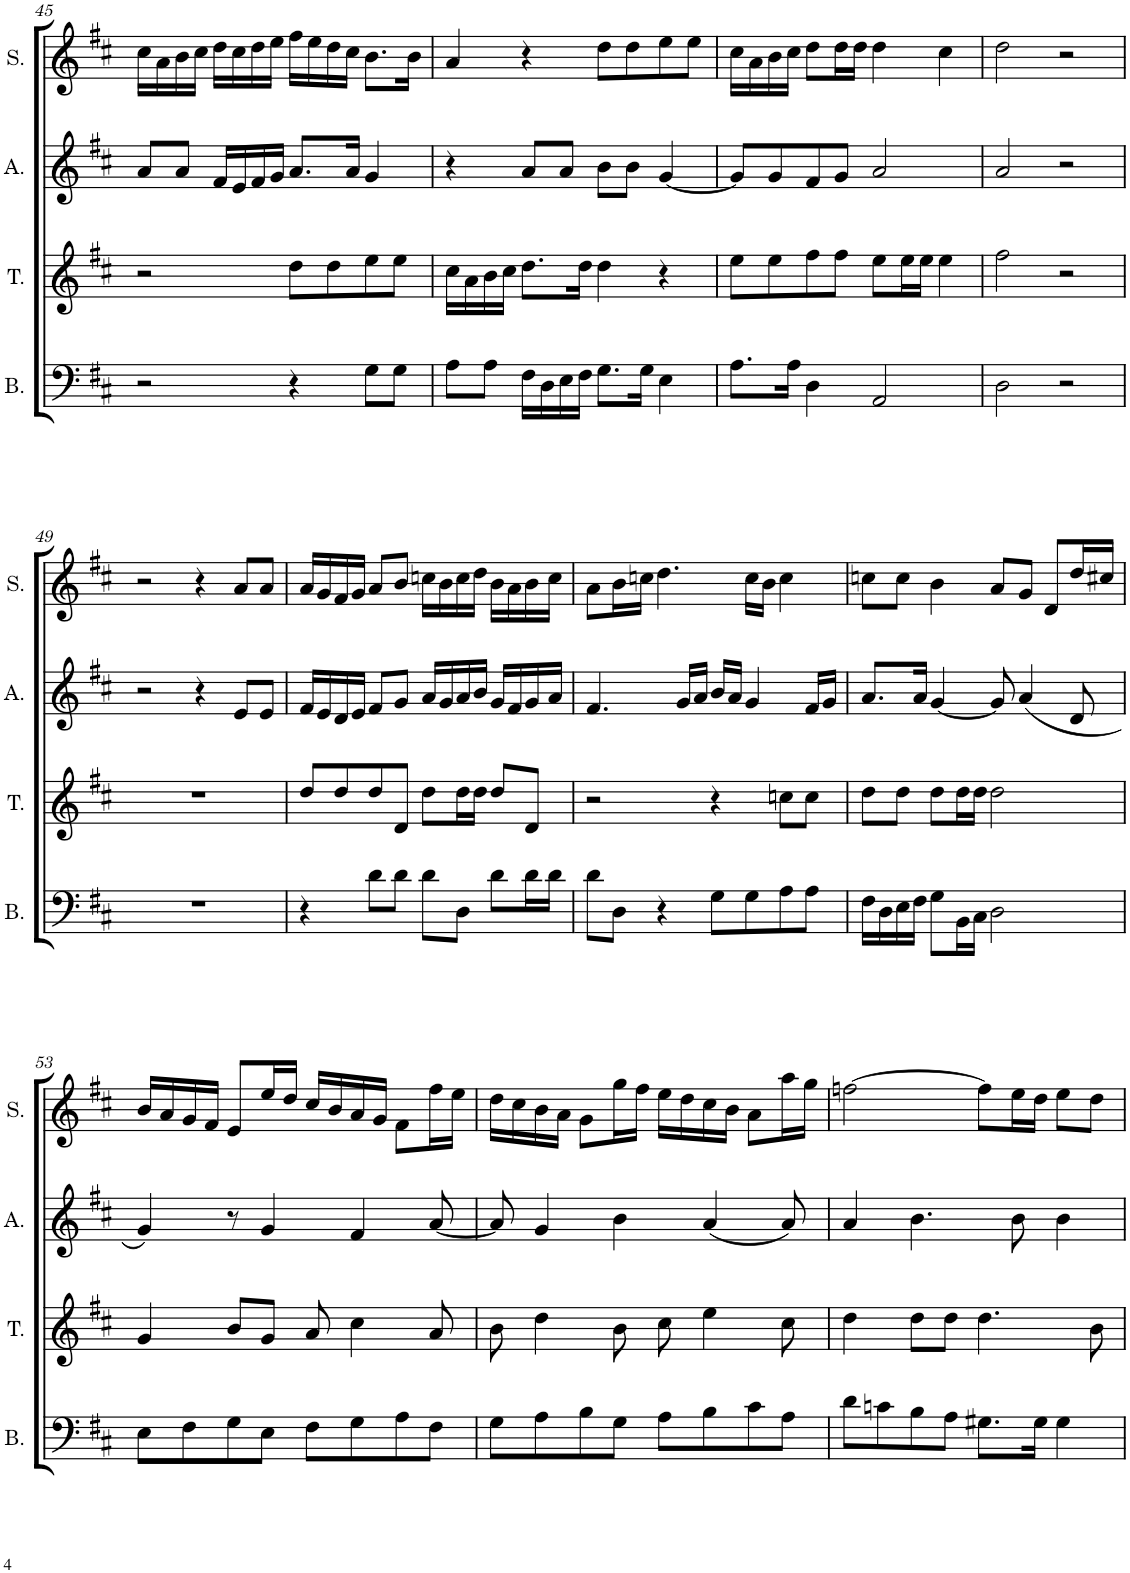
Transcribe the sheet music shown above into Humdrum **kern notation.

**kern	**kern	**kern	**kern
*part4	*part3	*part2	*part1
*staff4	*staff3	*staff2	*staff1
*I"Basse	*I"Ténor	*I"Alto	*I"Soprano
*I'B.	*I'T.	*I'A.	*I'S.
!!LO:PB:g=z
*clefF4	*clefG2	*clefG2	*clefG2
*k[f#c#]	*k[f#c#]	*k[f#c#]	*k[f#c#]
*M4/4	*M4/4	*M4/4	*M4/4
*met(c)	*met(c)	*met(c)	*met(c)
=45	=45	=45	=45
2r	2r	8a/L	16cc#\LL
.	.	.	16a\
.	.	8a/J	16b\
.	.	.	16cc#\JJ
.	.	16f#/LL	16dd\LL
.	.	16e/	16cc#\
.	.	16f#/	16dd\
.	.	16g/JJ	16ee\JJ
4r	8dd\L	8.a/L	16ff#\LL
.	.	.	16ee\
.	8dd\	.	16dd\
.	.	16a/Jk	16cc#\JJ
8G\L	8ee\	4g/	8.b\L
8G\J	8ee\J	.	.
.	.	.	16b\Jk
=46	=46	=46	=46
8A\L	16cc#\LL	4r	4a/
.	16a\	.	.
8A\J	16b\	.	.
.	16cc#\JJ	.	.
16F#\LL	8.dd\L	8a/L	4r
16D\	.	.	.
16E\	.	8a/J	.
16F#\JJ	16dd\Jk	.	.
8.G\L	4dd\	8b\L	8dd\L
.	.	8b\J	8dd\
16G\Jk	.	.	.
4E\	4r	[4g/	8ee\
.	.	.	8ee\J
=47	=47	=47	=47
8.A\L	8ee\L	8g/L]	16cc#\LL
.	.	.	16a\
.	8ee\	8g/	16b\
16A\Jk	.	.	16cc#\JJ
4D\	8ff#\	8f#/	8dd\L
.	8ff#\J	8g/J	16dd\L
.	.	.	16dd\JJ
2AA/	8ee\L	2a/	4dd\
.	16ee\L	.	.
.	16ee\JJ	.	.
.	4ee\	.	4cc#\
=48	=48	=48	=48
2D\	2ff#\	2a/	2dd\
2r	2r	2r	2r
!!LO:LB:g=z
=49	=49	=49	=49
1r	1r	2r	2r
.	.	4r	4r
.	.	8e/L	8a/L
.	.	8e/J	8a/J
=50	=50	=50	=50
4r	8dd/L	16f#/LL	16a/LL
.	.	16e/	16g/
.	8dd/	16d/	16f#/
.	.	16e/JJ	16g/JJ
8d\L	8dd/	8f#/L	8a/L
8d\J	8d/J	8g/J	8b/J
8d\L	8dd\L	16a/LL	16ccn\LL
.	.	16g/	16b\
8D\J	16dd\L	16a/	16cc\
.	16dd\JJ	16b/JJ	16dd\JJ
8d\L	8dd/L	16g/LL	16b\LL
.	.	16f#/	16a\
16d\L	8d/J	16g/	16b\
16d\JJ	.	16a/JJ	16cc\JJ
=51	=51	=51	=51
8d\L	2r	4.f#/	8a\L
8D\J	.	.	16b\L
.	.	.	16ccn\JJ
4r	.	.	4.dd\
.	.	16g/LL	.
.	.	16a/JJ	.
8G\L	4r	16b/LL	.
.	.	16a/JJ	.
8G\	.	4g/	16cc\LL
.	.	.	16b\JJ
8A\	8ccn\L	.	4cc\
8A\J	8cc\J	16f#/LL	.
.	.	16g/JJ	.
=52	=52	=52	=52
16F#\LL	8dd\L	8.a/L	8ccn\L
16D\	.	.	.
16E\	8dd\J	.	8cc\J
16F#\JJ	.	16a/Jk	.
8G\L	8dd\L	[4g/	4b\
16BB\L	16dd\L	.	.
16C#\JJ	16dd\JJ	.	.
2D\	2dd\	8g/]	8a/L
.	.	(4a/	8g/J
.	.	.	8d/L
.	.	8d/	16dd/L
.	.	.	16cc#X/JJ
!!LO:LB:g=z
=53	=53	=53	=53
8E\L	4g/	4g/)	16b/LL
.	.	.	16a/
8F#\	.	.	16g/
.	.	.	16f#/JJ
8G\	8b/L	8r	8e/L
8E\J	8g/J	4g/	16ee/L
.	.	.	16dd/JJ
8F#\L	8a/	.	16cc#/LL
.	.	.	16b/
8G\	4cc#\	4f#/	16a/
.	.	.	16g/JJ
8A\	.	.	8f#\L
8F#\J	8a/	[8a/	16ff#\L
.	.	.	16ee\JJ
=54	=54	=54	=54
8G\L	8b\	8a/]	16dd\LL
.	.	.	16cc#\
8A\	4dd\	4g/	16b\
.	.	.	16a\JJ
8B\	.	.	8g\L
8G\J	8b\	4b\	16gg\L
.	.	.	16ff#\JJ
8A\L	8cc#\	.	16ee\LL
.	.	.	16dd\
8B\	4ee\	(4a/	16cc#\
.	.	.	16b\JJ
8c#\	.	.	8a\L
8A\J	8cc#\	8a/)	16aa\L
.	.	.	16gg\JJ
=55	=55	=55	=55
8d\L	4dd\	4a/	[2ffn\
8cn\	.	.	.
8B\	8dd\L	4.b\	.
8A\J	8dd\J	.	.
8.G#X\L	4.dd\	.	8ff\L]
.	.	8b\	16ee\L
16G#\Jk	.	.	16dd\JJ
4G#\	.	4b\	8ee\L
.	8b\	.	8dd\J
=	=	=	=
*-	*-	*-	*-
